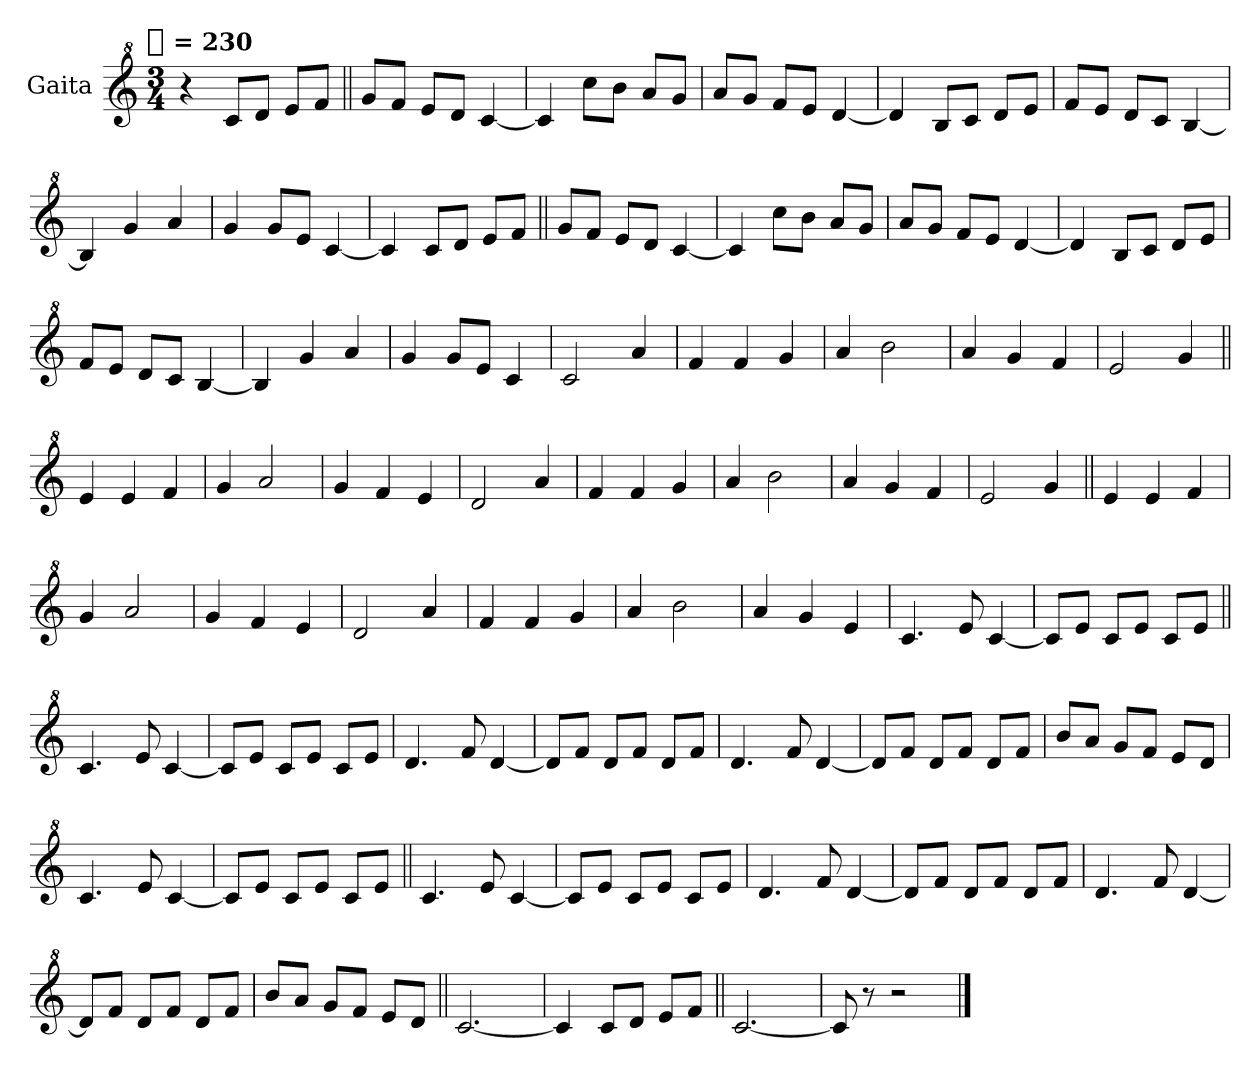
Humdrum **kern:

**kern
*part1
*staff1
*I"Gaita
*clefG^2
*k[]
!!LO:TX:omd:t=[quarter] = 230
*M3/4
*MM230
=1
4r
8ccL
8ddJ
8eeL
8ffJ
=||
8ggL
8ffJ
8eeL
8ddJ
[4cc
=
4cc]
8cccL
8bbJ
8aaL
8ggJ
=
8aaL
8ggJ
8ffL
8eeJ
[4dd
=
4dd]
8bL
8ccJ
8ddL
8eeJ
=
8ffL
8eeJ
8ddL
8ccJ
[4b
=
4b]
4gg
4aa
=
4gg
8ggL
8eeJ
[4cc
=
4cc]
8ccL
8ddJ
8eeL
8ffJ
=||
8ggL
8ffJ
8eeL
8ddJ
[4cc
=
4cc]
8cccL
8bbJ
8aaL
8ggJ
=
8aaL
8ggJ
8ffL
8eeJ
[4dd
=
4dd]
8bL
8ccJ
8ddL
8eeJ
=
8ffL
8eeJ
8ddL
8ccJ
[4b
=
4b]
4gg
4aa
=
4gg
8ggL
8eeJ
4cc
=
2cc
4aa
=
4ff
4ff
4gg
=
4aa
2bb
=
4aa
4gg
4ff
=
2ee
4gg
=||
4ee
4ee
4ff
=
4gg
2aa
=
4gg
4ff
4ee
=
2dd
4aa
=
4ff
4ff
4gg
=
4aa
2bb
=
4aa
4gg
4ff
=
2ee
4gg
=||
4ee
4ee
4ff
=
4gg
2aa
=
4gg
4ff
4ee
=
2dd
4aa
=
4ff
4ff
4gg
=
4aa
2bb
=
4aa
4gg
4ee
=
4.cc
8ee
[4cc
=
8ccL]
8eeJ
8ccL
8eeJ
8ccL
8eeJ
=||
4.cc
8ee
[4cc
=
8ccL]
8eeJ
8ccL
8eeJ
8ccL
8eeJ
=
4.dd
8ff
[4dd
=
8ddL]
8ffJ
8ddL
8ffJ
8ddL
8ffJ
=
4.dd
8ff
[4dd
=
8ddL]
8ffJ
8ddL
8ffJ
8ddL
8ffJ
=
8bbL
8aaJ
8ggL
8ffJ
8eeL
8ddJ
=
4.cc
8ee
[4cc
=
8ccL]
8eeJ
8ccL
8eeJ
8ccL
8eeJ
=||
4.cc
8ee
[4cc
=
8ccL]
8eeJ
8ccL
8eeJ
8ccL
8eeJ
=
4.dd
8ff
[4dd
=
8ddL]
8ffJ
8ddL
8ffJ
8ddL
8ffJ
=
4.dd
8ff
[4dd
=
8ddL]
8ffJ
8ddL
8ffJ
8ddL
8ffJ
=
8bbL
8aaJ
8ggL
8ffJ
8eeL
8ddJ
=||
[2.cc
=
4cc]
8ccL
8ddJ
8eeL
8ffJ
=||
[2.cc
=
8cc]
8r
2r
==
*-
